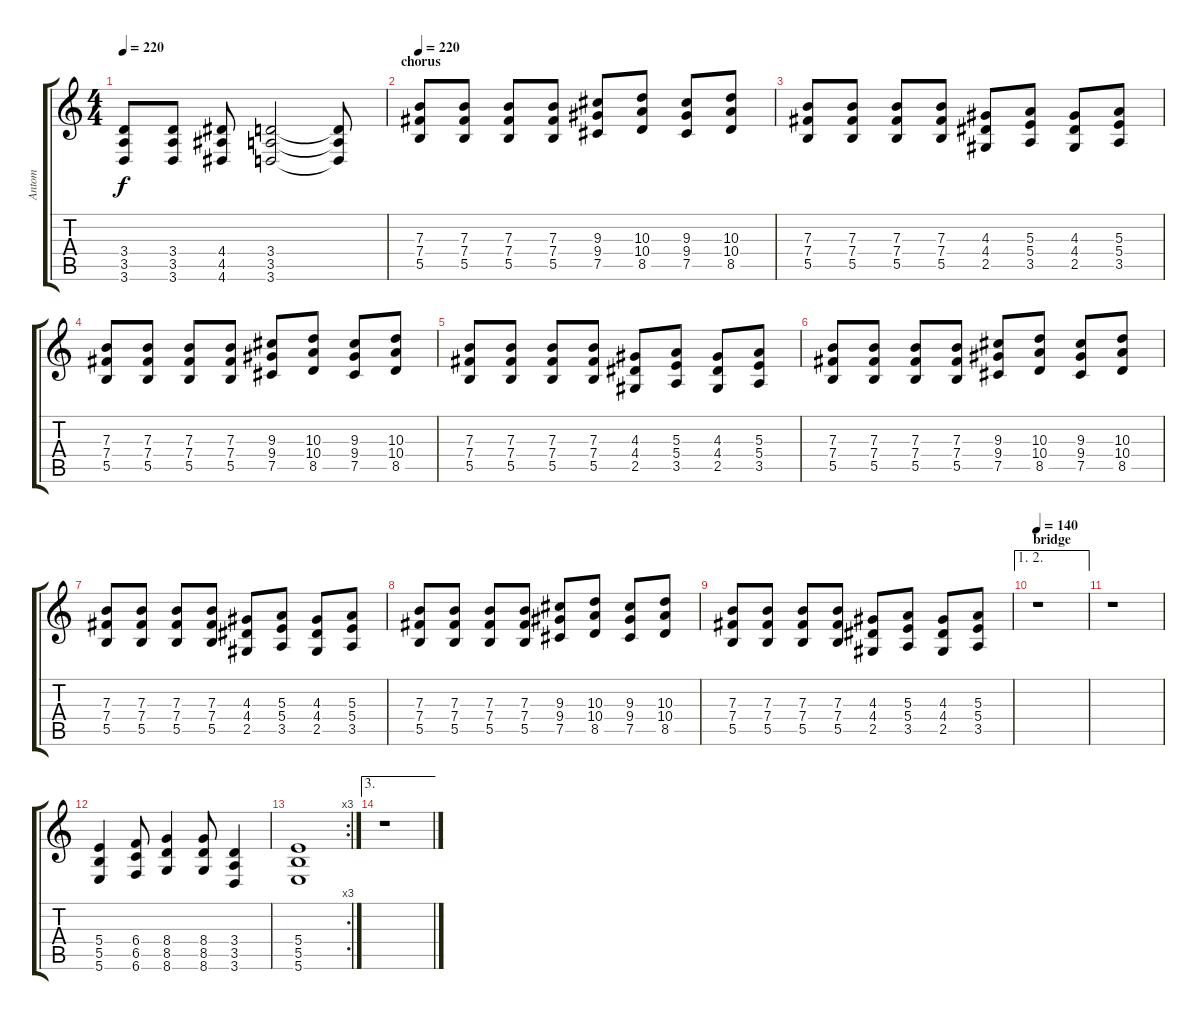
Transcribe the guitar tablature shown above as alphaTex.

\track ("Antom" "Antom") {instrument overdrivenguitar}
\staff {score tabs}
\tuning (Db4 Ab3 E3 B2 Gb2 B1) {hide}
\ts (4 4)
\tempo 220
\clef g2
\ks c
(3.4 3.5 3.6).8{dy f} (3.4 3.5 3.6).8 (4.4 4.5 4.6).8 (3.4 3.5 3.6).2 (3.4{t} 3.5{t} 3.6{t}).8 |
\section ("" "chorus")
\tempo 220
(7.3 7.4 5.5).8{volume 12} (7.3 7.4 5.5).8 (7.3 7.4 5.5).8 (7.3 7.4 5.5).8 (9.3 9.4 7.5).8 (10.3 10.4 8.5).8 (9.3 9.4 7.5).8 (10.3 10.4 8.5).8 |
(7.3 7.4 5.5).8 (7.3 7.4 5.5).8 (7.3 7.4 5.5).8 (7.3 7.4 5.5).8 (4.3 4.4 2.5).8 (5.3 5.4 3.5).8 (4.3 4.4 2.5).8 (5.3 5.4 3.5).8 |
(7.3 7.4 5.5).8 (7.3 7.4 5.5).8 (7.3 7.4 5.5).8 (7.3 7.4 5.5).8 (9.3 9.4 7.5).8 (10.3 10.4 8.5).8 (9.3 9.4 7.5).8 (10.3 10.4 8.5).8 |
(7.3 7.4 5.5).8 (7.3 7.4 5.5).8 (7.3 7.4 5.5).8 (7.3 7.4 5.5).8 (4.3 4.4 2.5).8 (5.3 5.4 3.5).8 (4.3 4.4 2.5).8 (5.3 5.4 3.5).8 |
(7.3 7.4 5.5).8 (7.3 7.4 5.5).8 (7.3 7.4 5.5).8 (7.3 7.4 5.5).8 (9.3 9.4 7.5).8 (10.3 10.4 8.5).8 (9.3 9.4 7.5).8 (10.3 10.4 8.5).8 |
(7.3 7.4 5.5).8 (7.3 7.4 5.5).8 (7.3 7.4 5.5).8 (7.3 7.4 5.5).8 (4.3 4.4 2.5).8 (5.3 5.4 3.5).8 (4.3 4.4 2.5).8 (5.3 5.4 3.5).8 |
(7.3 7.4 5.5).8 (7.3 7.4 5.5).8 (7.3 7.4 5.5).8 (7.3 7.4 5.5).8 (9.3 9.4 7.5).8 (10.3 10.4 8.5).8 (9.3 9.4 7.5).8 (10.3 10.4 8.5).8 |
(7.3 7.4 5.5).8 (7.3 7.4 5.5).8 (7.3 7.4 5.5).8 (7.3 7.4 5.5).8 (4.3 4.4 2.5).8 (5.3 5.4 3.5).8 (4.3 4.4 2.5).8 (5.3 5.4 3.5).8 |
\ae (1 2)
\section ("" "bridge")
\tempo 140
r.1 |
r.1 |
(5.4 5.5 5.6).4 (6.4 6.5 6.6).8 (8.4 8.5 8.6).4 (8.4 8.5 8.6).8 (3.4 3.5 3.6).4 |
\rc 3
(5.4 5.5 5.6).1 |
\ae 3
r.1
